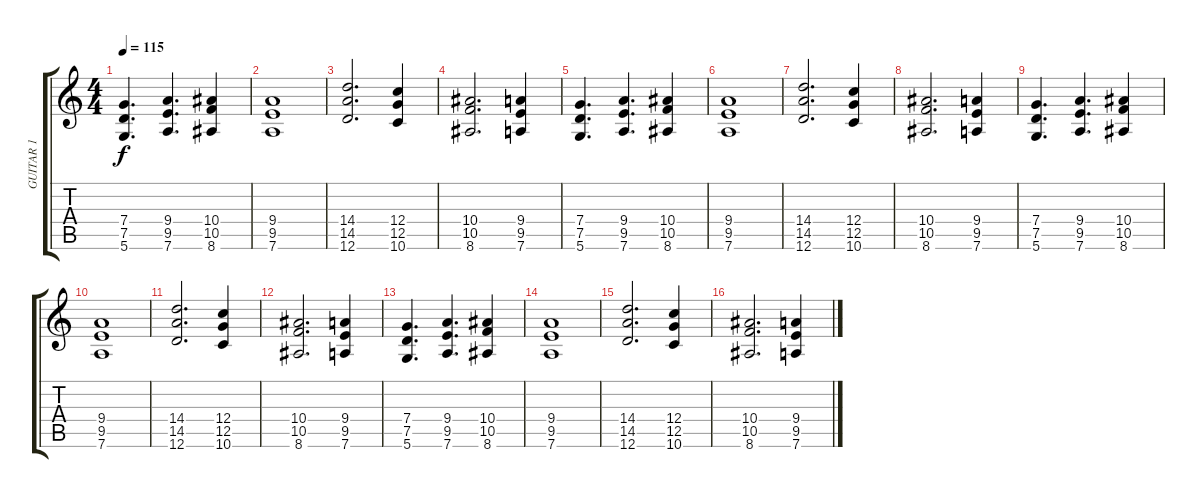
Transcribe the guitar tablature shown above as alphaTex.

\track ("GUITAR 1" "GUITAR 1") {instrument overdrivenguitar}
\staff {score tabs}
\tuning (D4 A3 F3 C3 G2 D2) {hide}
\ts (4 4)
\tempo 115
\clef g2
\ks c
(7.4 7.5 5.6).4{d dy f} (9.4 9.5 7.6).4{d} (10.4 10.5 8.6).4 |
(9.4 9.5 7.6).1 |
(14.4 14.5 12.6).2{d} (12.4 12.5 10.6).4 |
(10.4 10.5 8.6).2{d} (9.4 9.5 7.6).4 |
(7.4 7.5 5.6).4{d} (9.4 9.5 7.6).4{d} (10.4 10.5 8.6).4 |
(9.4 9.5 7.6).1 |
(14.4 14.5 12.6).2{d} (12.4 12.5 10.6).4 |
(10.4 10.5 8.6).2{d} (9.4 9.5 7.6).4 |
(7.4 7.5 5.6).4{d} (9.4 9.5 7.6).4{d} (10.4 10.5 8.6).4 |
(9.4 9.5 7.6).1 |
(14.4 14.5 12.6).2{d} (12.4 12.5 10.6).4 |
(10.4 10.5 8.6).2{d volume 6} (9.4 9.5 7.6).4 |
(7.4 7.5 5.6).4{d} (9.4 9.5 7.6).4{d} (10.4 10.5 8.6).4 |
(9.4 9.5 7.6).1 |
(14.4 14.5 12.6).2{d} (12.4 12.5 10.6).4 |
(10.4 10.5 8.6).2{d volume 1} (9.4 9.5 7.6).4
